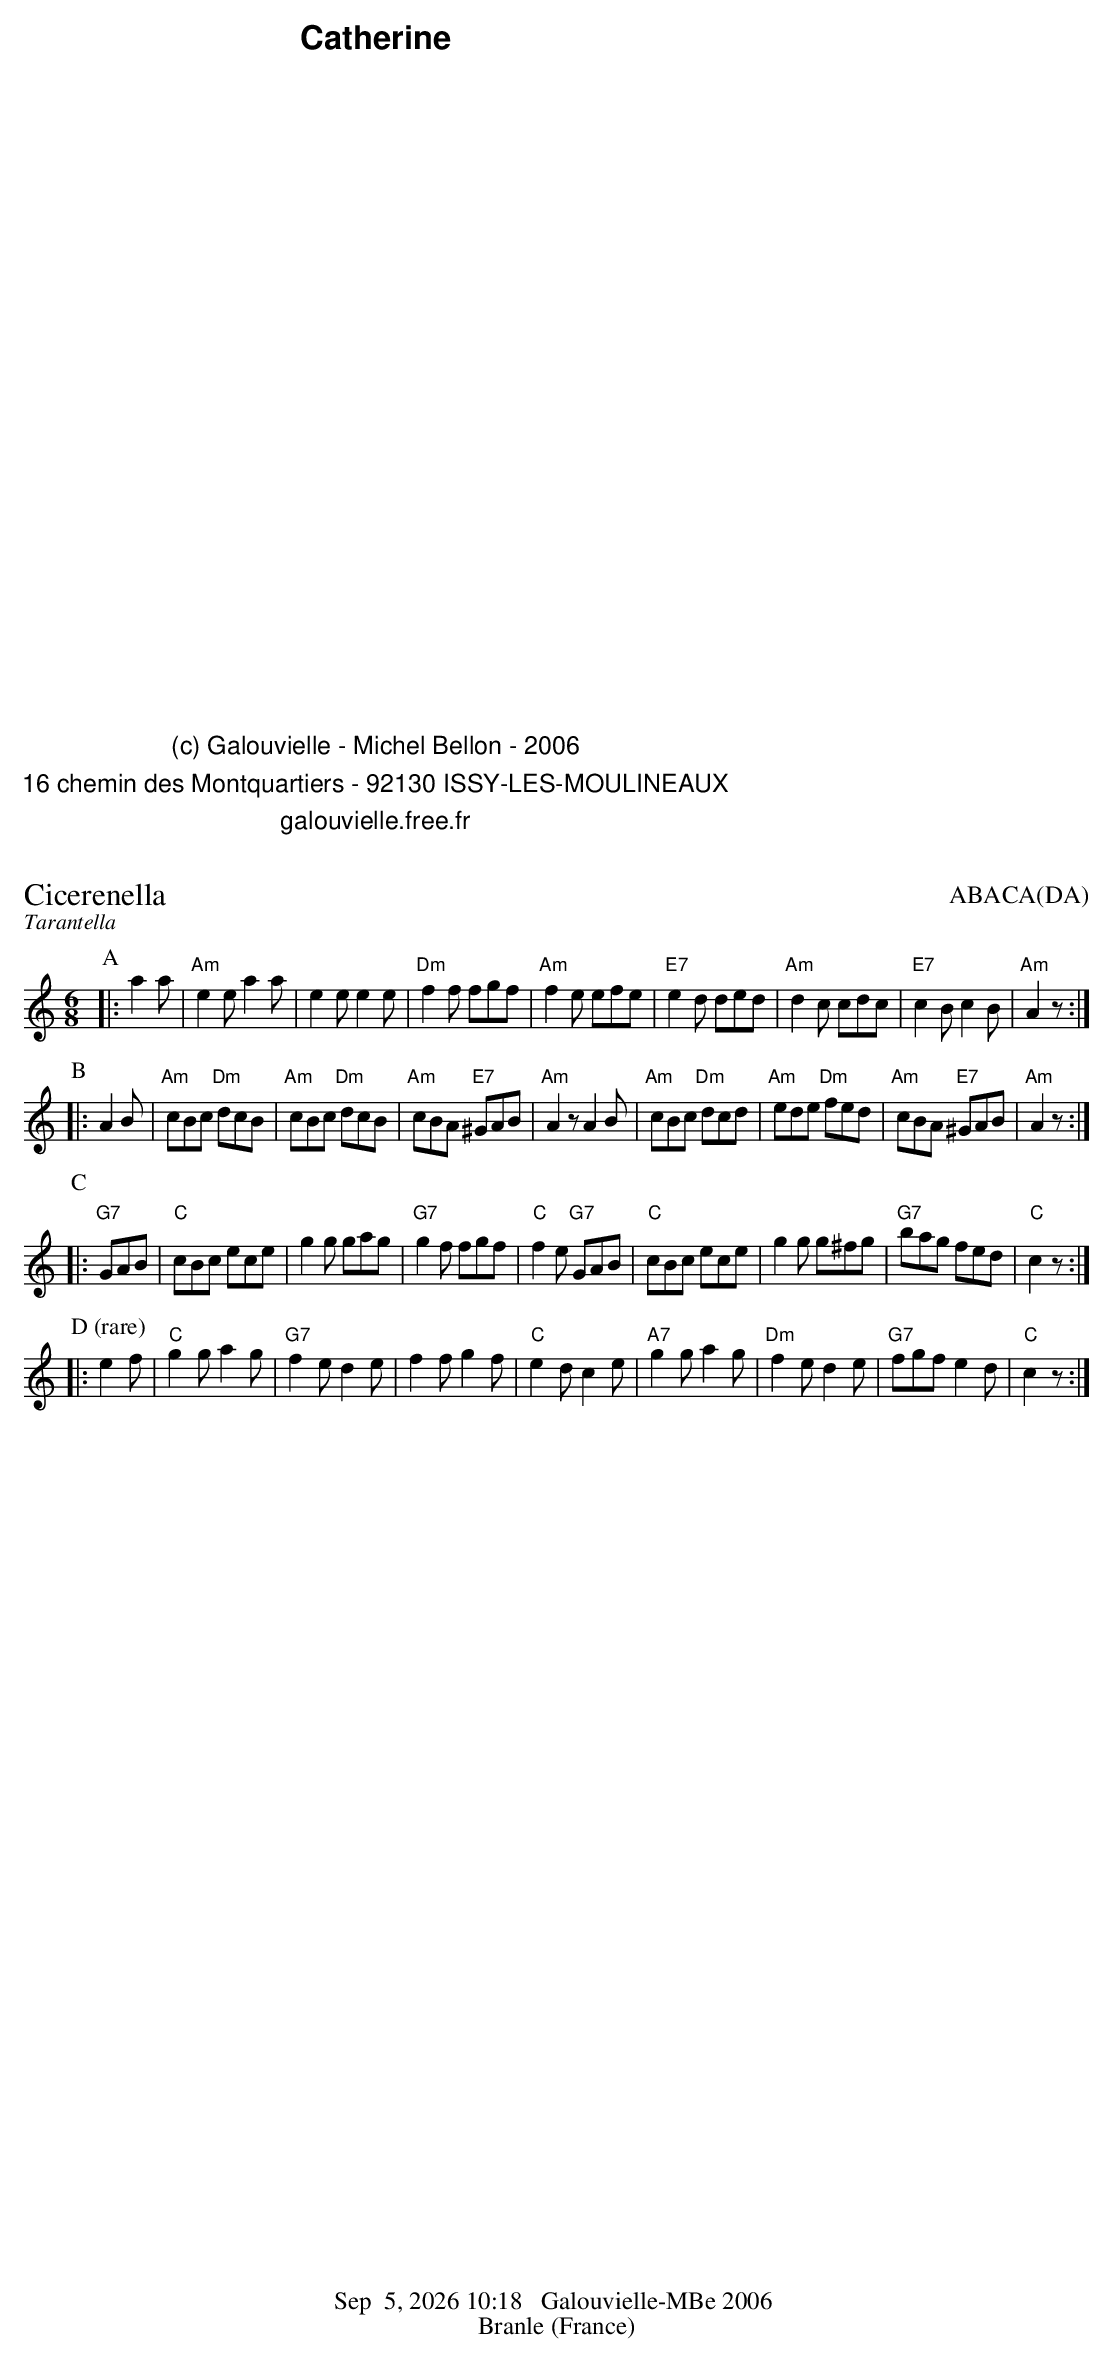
X:1
T: Cicerenella
O: Italy
M: 6/8
L: 1/8
T: ABACA(DA)
K: Am
P: A
|: a2a \
| "Am"e2e a2a | e2e e2e | "Dm"f2f fgf | "Am"f2e efe \
| "E7"e2d ded | "Am"d2c cdc | "E7"c2B c2B | "Am"A2z :|
P: B
|: A2B \
| "Am"cBc "Dm"dcB | "Am"cBc "Dm"dcB | "Am"cBA "E7"^GAB | "Am"A2z A2B \
| "Am"cBc "Dm"dcd | "Am"ede "Dm"fed | "Am"cBA "E7"^GAB | "Am"A2z :|
P: C
|: "G7"GAB \
| "C"cBc ece | g2g gag | "G7"g2f fgf | "C"f2e "G7"GAB \
| "C"cBc ece | g2g g^fg | "G7"bag fed | "C"c2z :|
P: D (rare)
|: e2f \
| "C"g2g a2g | "G7"f2e d2e | f2f g2f | "C"e2d c2e \
| "A7"g2g a2g | "Dm"f2e d2e | "G7"fgf e2d | "C"c2z :|
